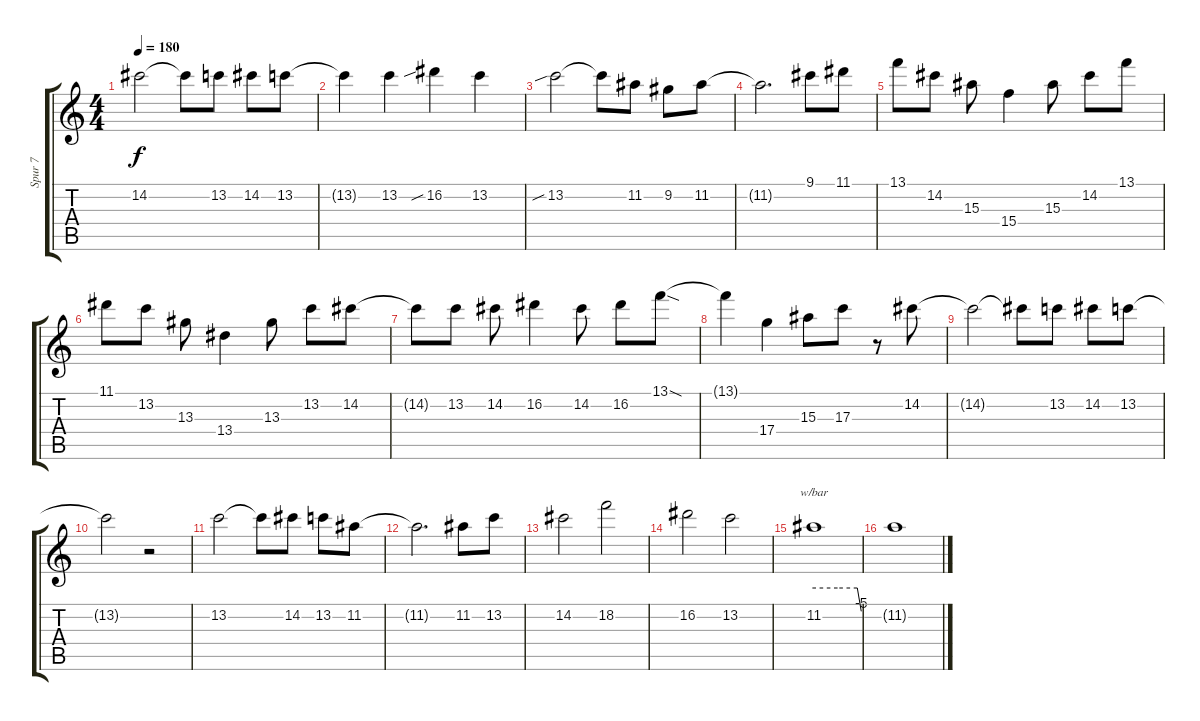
\track ("Spur 7" "Spur 7") {instrument overdrivenguitar}
\staff {score tabs}
\tuning (E4 B3 G3 D3 A2 E2) {hide}
\ts (4 4)
\tempo 180
\clef g2
\ks c
14.2{t}.2{dy f} 14.2{t}.8 13.2.8 14.2.8 13.2.8 |
13.2{t}.4 13.2.4 16.2{sib}.4 13.2.4 |
13.2{sib}.2 13.2{t}.8 11.2.8 9.2.8 11.2.8 |
11.2{t}.2{d} 9.1.8 11.1.8 |
13.1.8 14.2.8 15.3.8 15.4.4 15.3.8 14.2.8 13.1.8 |
11.1.8 13.2.8 13.3.8 13.4.4 13.3.8 13.2.8 14.2.8 |
14.2{t}.8 13.2.8 14.2.8 16.2.4 14.2.8 16.2.8 13.1{sod}.8 |
13.1{t}.4 17.4.4 15.3.8 17.3.8 r.8 14.2.8 |
14.2{t}.2 14.2{t}.8 13.2.8 14.2.8 13.2.8 |
13.2{t}.2 r.2 |
13.2.2 13.2{t}.8 14.2.8 13.2.8 11.2.8 |
11.2{t}.2{d} 11.2.8 13.2.8 |
14.2.2 18.2.2 |
16.2.2 13.2.2 |
11.2.1{tbe (custom default 0 0 30 0 55 0 60 -20)} |
11.2{t}.1
